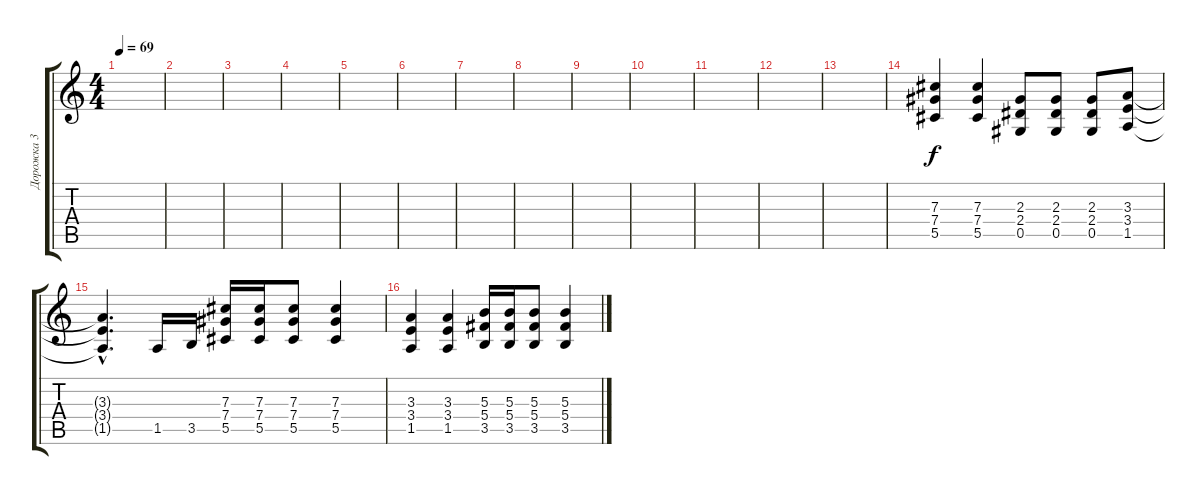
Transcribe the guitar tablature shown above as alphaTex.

\track ("Дорожка 3" "Дорожка 3") {instrument distortionguitar}
\staff {score tabs}
\tuning (Eb4 Bb3 Gb3 Db3 Ab2 Eb2) {hide}
\ts (4 4)
\tempo 69
\clef g2
\ks c
|
|
|
|
|
|
|
|
|
|
|
|
|
(7.3 7.4 5.5).4 (7.3 7.4 5.5).4 (2.3 2.4 0.5).8 (2.3 2.4 0.5).8 (2.3 2.4 0.5).8 (3.3 3.4 1.5).8 |
(3.3{hac t} 3.4{hac t} 1.5{hac t}).4{d} 1.5.16 3.5.16 (7.3 7.4 5.5).16 (7.3 7.4 5.5).16 (7.3 7.4 5.5).8 (7.3 7.4 5.5).4 |
(3.3 3.4 1.5).4 (3.3 3.4 1.5).4 (5.3 5.4 3.5).16 (5.3 5.4 3.5).16 (5.3 5.4 3.5).8 (5.3 5.4 3.5).4
